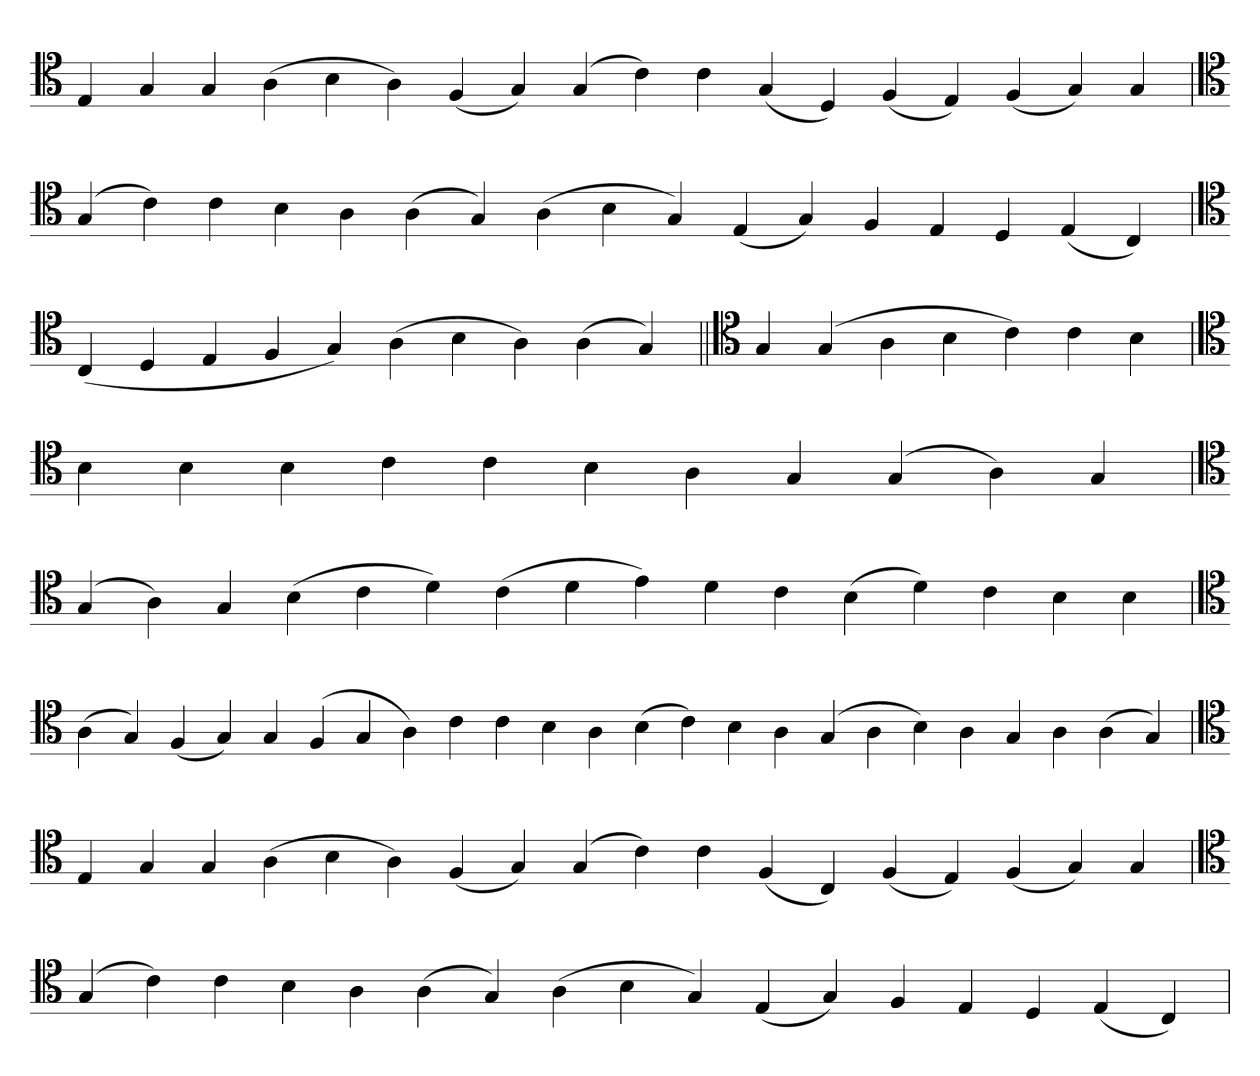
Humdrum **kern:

**kern
*part1
*staff1
*clefC4
=
4E
4G
4G
(4A
4B
4A)
(4F
4G)
(4G
4c)
4c
(4G
4D)
(4F
4E)
(4F
4G)
4G
='
*clefC4
(4G
4c)
4c
4B
4A
(4A
4G)
(4A
4B
4G)
(4E
4G)
4F
4E
4D
(4E
4C)
=`
*clefC4
(4C
4D
4E
4F
4G)
(4A
4B
4A)
(4A
4G)
=||
*clefC4
4G
(4G
4A
4B
4c)
4c
4B
=`
*clefC4
4B
4B
4B
4c
4c
4B
4A
4G
(4G
4A)
4G
=`
*clefC4
(4G
4A)
4G
(4B
4c
4d)
(4c
4d
4e)
4d
4c
(4B
4d)
4c
4B
4B
=
*clefC4
(4A
4G)
(4F
4G)
4G
(4F
4G
4A)
4c
4c
4B
4A
(4B
4c)
4B
4A
(4G
4A
4B)
4A
4G
4A
(4A
4G)
='
*clefC4
4E
4G
4G
(4A
4B
4A)
(4F
4G)
(4G
4c)
4c
(4F
4C)
(4F
4E)
(4F
4G)
4G
='
*clefC4
(4G
4c)
4c
4B
4A
(4A
4G)
(4A
4B
4G)
(4E
4G)
4F
4E
4D
(4E
4C)
=`
*-
